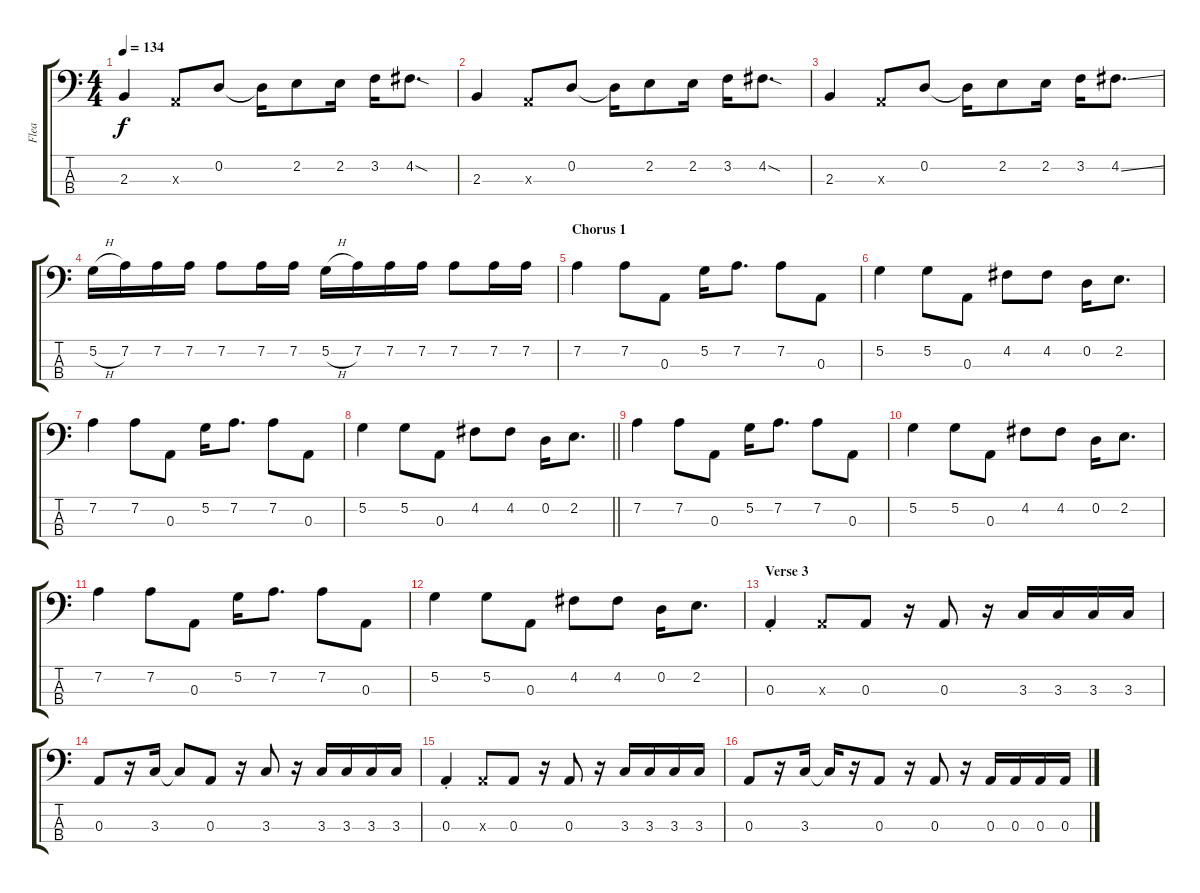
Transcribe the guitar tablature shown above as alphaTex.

\track ("Flea" "Flea") {instrument electricbassfinger}
\staff {score tabs}
\tuning (G2 D2 A1 E1) {hide}
\ts (4 4)
\tempo 134
\clef f4
\ks c
2.3.4{dy f} 0.3{x}.8 0.2.8 0.2{t}.16 2.2.8 2.2.16 3.2.16 4.2{sod}.8{d} |
2.3.4 0.3{x}.8 0.2.8 0.2{t}.16 2.2.8 2.2.16 3.2.16 4.2{sod}.8{d} |
2.3.4 0.3{x}.8 0.2.8 0.2{t}.16 2.2.8 2.2.16 3.2.16 4.2{ss}.8{d} |
5.2{h}.16 7.2.16 7.2.16 7.2.16 7.2.8 7.2.16 7.2.16 5.2{h}.16 7.2.16 7.2.16 7.2.16 7.2.8 7.2.16 7.2.16 |
\section ("" "Chorus 1")
7.2.4 7.2.8 0.3.8 5.2.16 7.2.8{d} 7.2.8 0.3.8 |
5.2.4 5.2.8 0.3.8 4.2.8 4.2.8 0.2.16 2.2.8{d} |
7.2.4 7.2.8 0.3.8 5.2.16 7.2.8{d} 7.2.8 0.3.8 |
\barLineRight lightlight
5.2.4 5.2.8 0.3.8 4.2.8 4.2.8 0.2.16 2.2.8{d} |
7.2.4 7.2.8 0.3.8 5.2.16 7.2.8{d} 7.2.8 0.3.8 |
5.2.4 5.2.8 0.3.8 4.2.8 4.2.8 0.2.16 2.2.8{d} |
7.2.4 7.2.8 0.3.8 5.2.16 7.2.8{d} 7.2.8 0.3.8 |
5.2.4 5.2.8 0.3.8 4.2.8 4.2.8 0.2.16 2.2.8{d} |
\section ("" "Verse 3")
0.3{st}.4 0.3{x}.8 0.3.8 r.16 0.3.8 r.16 3.3.16 3.3.16 3.3.16 3.3.16 |
0.3.8 r.16 3.3.16 3.3{t}.8 0.3.8 r.16 3.3.8 r.16 3.3.16 3.3.16 3.3.16 3.3.16 |
0.3{st}.4 0.3{x}.8 0.3.8 r.16 0.3.8 r.16 3.3.16 3.3.16 3.3.16 3.3.16 |
0.3.8 r.16 3.3.16 3.3{t}.16 r.16 0.3.8 r.16 0.3.8 r.16 0.3.16 0.3.16 0.3.16 0.3.16
